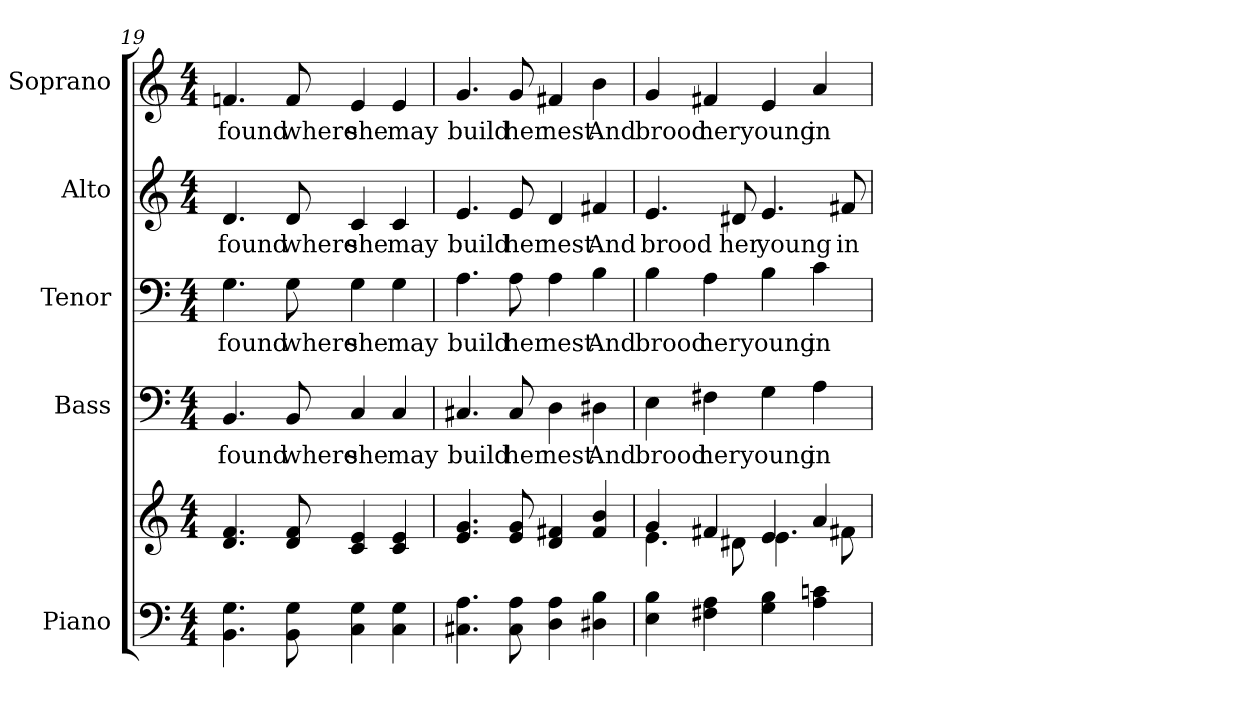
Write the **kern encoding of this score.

**kern	**kern	**kern	**text	**kern	**text	**kern	**text	**kern	**text
*part5	*part5	*part4	*part4	*part3	*part3	*part2	*part2	*part1	*part1
*staff6	*staff5	*staff4	*staff4	*staff3	*staff3	*staff2	*staff2	*staff1	*staff1
*I"Piano	*	*I"Bass	*	*I"Tenor	*	*I"Alto	*	*I"Soprano	*
*I'Pno.	*	*I'B.	*	*I'T.	*	*I'A.	*	*I'S.	*
!!LO:PB:g=z
*clefF4	*clefG2	*clefF4	*	*clefF4	*	*clefG2	*	*clefG2	*
*k[]	*k[]	*k[]	*	*k[]	*	*k[]	*	*k[]	*
*C:	*C:	*C:	*	*C:	*	*C:	*	*C:	*
*M4/4	*M4/4	*M4/4	*	*M4/4	*	*M4/4	*	*M4/4	*
=19	=19	=19	=19	=19	=19	=19	=19	=19	=19
!	!	!	!LO:LY:b:color=#000000	!	!	!	!	!	!
!	!	!	!	!	!LO:LY:b:color=#000000	!	!	!	!
!	!	!	!	!	!	!	!LO:LY:b:color=#000000	!	!
!	!	!	!	!	!	!	!	!	!LO:LY:b:color=#000000
4.BBi\ 4.Gi	4.di/ 4.fi	4.BBi/	found	4.Gi\	found	4.di/	found	4.fni/	found
!	!	!	!LO:LY:b:color=#000000	!	!	!	!	!	!
!	!	!	!	!	!LO:LY:b:color=#000000	!	!	!	!
!	!	!	!	!	!	!	!LO:LY:b:color=#000000	!	!
!	!	!	!	!	!	!	!	!	!LO:LY:b:color=#000000
8BBi\ 8Gi	8di/ 8fi	8BBi/	where	8Gi\	where	8di/	where	8fi/	where
!	!	!	!LO:LY:b:color=#000000	!	!	!	!	!	!
!	!	!	!	!	!LO:LY:b:color=#000000	!	!	!	!
!	!	!	!	!	!	!	!LO:LY:b:color=#000000	!	!
!	!	!	!	!	!	!	!	!	!LO:LY:b:color=#000000
4Ci\ 4Gi	4ci/ 4ei	4Ci/	she	4Gi\	she	4ci/	she	4ei/	she
!	!	!	!LO:LY:b:color=#000000	!	!	!	!	!	!
!	!	!	!	!	!LO:LY:b:color=#000000	!	!	!	!
!	!	!	!	!	!	!	!LO:LY:b:color=#000000	!	!
!	!	!	!	!	!	!	!	!	!LO:LY:b:color=#000000
4Ci\ 4Gi	4ci/ 4ei	4Ci/	may	4Gi\	may	4ci/	may	4ei/	may
=20	=20	=20	=20	=20	=20	=20	=20	=20	=20
!	!	!	!LO:LY:b:color=#000000	!	!	!	!	!	!
!	!	!	!	!	!LO:LY:b:color=#000000	!	!	!	!
!	!	!	!	!	!	!	!LO:LY:b:color=#000000	!	!
!	!	!	!	!	!	!	!	!	!LO:LY:b:color=#000000
4.C#Xi\ 4.Ai	4.ei/ 4.gi	4.C#Xi/	build	4.Ai\	build	4.ei/	build	4.gi/	build
!	!	!	!LO:LY:b:color=#000000	!	!	!	!	!	!
!	!	!	!	!	!LO:LY:b:color=#000000	!	!	!	!
!	!	!	!	!	!	!	!LO:LY:b:color=#000000	!	!
!	!	!	!	!	!	!	!	!	!LO:LY:b:color=#000000
8C#i\ 8Ai	8ei/ 8gi	8C#i/	her	8Ai\	her	8ei/	her	8gi/	her
!	!	!	!LO:LY:b:color=#000000	!	!	!	!	!	!
!	!	!	!	!	!LO:LY:b:color=#000000	!	!	!	!
!	!	!	!	!	!	!	!LO:LY:b:color=#000000	!	!
!	!	!	!	!	!	!	!	!	!LO:LY:b:color=#000000
4Di\ 4Ai	4di/ 4f#Xi	4Di\	nest	4Ai\	nest	4di/	nest	4f#Xi/	nest
!	!	!	!LO:LY:b:color=#000000	!	!	!	!	!	!
!	!	!	!	!	!LO:LY:b:color=#000000	!	!	!	!
!	!	!	!	!	!	!	!LO:LY:b:color=#000000	!	!
!	!	!	!	!	!	!	!	!	!LO:LY:b:color=#000000
4D#Xi\ 4Bi	4f#i/ 4bi	4D#Xi\	And	4Bi\	And	4f#Xi/	And	4bi\	And
=21	=21	=21	=21	=21	=21	=21	=21	=21	=21
*	*^	*	*	*	*	*	*	*	*
!	!	!	!	!LO:LY:b:color=#000000	!	!	!	!	!	!
!	!	!	!	!	!	!LO:LY:b:color=#000000	!	!	!	!
!	!	!	!	!	!	!	!	!LO:LY:b:color=#000000	!	!
!	!	!	!	!	!	!	!	!	!	!LO:LY:b:color=#000000
4Ei\ 4Bi	4gi/	4.ei\	4Ei\	brood	4Bi\	brood	4.ei/	brood	4gi/	brood
!	!	!	!	!LO:LY:b:color=#000000	!	!	!	!	!	!
!	!	!	!	!	!	!LO:LY:b:color=#000000	!	!	!	!
!	!	!	!	!	!	!	!	!	!	!LO:LY:b:color=#000000
4F#Xi\ 4Ai	4f#Xi/	.	4F#Xi\	her	4Ai\	her	.	.	4f#Xi/	her
!	!	!	!	!	!	!	!	!LO:LY:b:color=#000000	!	!
.	.	8d#Xi\	.	.	.	.	8d#Xi/	her	.	.
!	!	!	!	!LO:LY:b:color=#000000	!	!	!	!	!	!
!	!	!	!	!	!	!LO:LY:b:color=#000000	!	!	!	!
!	!	!	!	!	!	!	!	!LO:LY:b:color=#000000	!	!
!	!	!	!	!	!	!	!	!	!	!LO:LY:b:color=#000000
4Gi\ 4Bi	4ei/	4.ei\	4Gi\	young	4Bi\	young	4.ei/	young	4ei/	young
!	!	!	!	!LO:LY:b:color=#000000	!	!	!	!	!	!
!	!	!	!	!	!	!LO:LY:b:color=#000000	!	!	!	!
!	!	!	!	!	!	!	!	!	!	!LO:LY:b:color=#000000
4Ai\ 4cni	4ai/	.	4Ai\	in	4ci\	in	.	.	4ai/	in
!	!	!	!	!	!	!	!	!LO:LY:b:color=#000000	!	!
.	.	8f#Xi\	.	.	.	.	8f#Xi/	in	.	.
*	*v	*v	*	*	*	*	*	*	*	*
=	=	=	=	=	=	=	=	=	=
*-	*-	*-	*-	*-	*-	*-	*-	*-	*-
